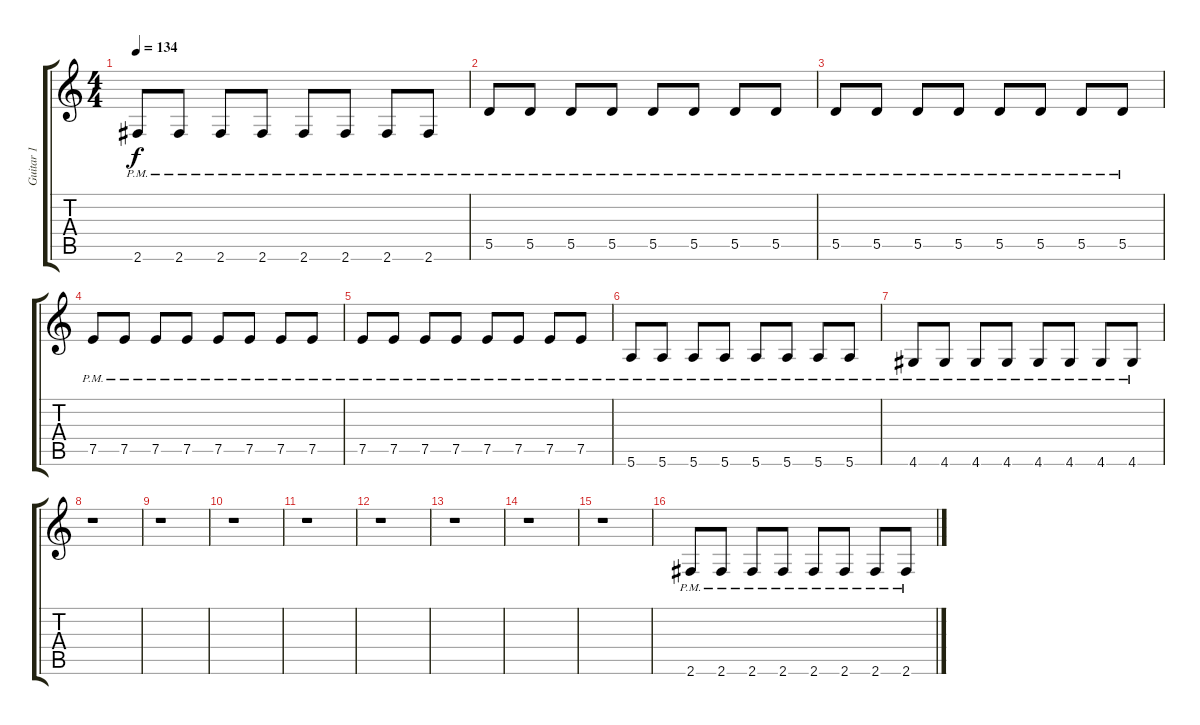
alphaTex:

\track ("Guitar 1" "Guitar 1") {instrument distortionguitar}
\staff {score tabs}
\tuning (E4 B3 G3 D3 A2 E2) {hide}
\ts (4 4)
\tempo 134
\clef g2
\ks c
2.6{pm}.8{dy f} 2.6{pm}.8 2.6{pm}.8 2.6{pm}.8 2.6{pm}.8 2.6{pm}.8 2.6{pm}.8 2.6{pm}.8 |
5.5{pm}.8 5.5{pm}.8 5.5{pm}.8 5.5{pm}.8 5.5{pm}.8 5.5{pm}.8 5.5{pm}.8 5.5{pm}.8 |
5.5{pm}.8 5.5{pm}.8 5.5{pm}.8 5.5{pm}.8 5.5{pm}.8 5.5{pm}.8 5.5{pm}.8 5.5{pm}.8 |
7.5{pm}.8 7.5{pm}.8 7.5{pm}.8 7.5{pm}.8 7.5{pm}.8 7.5{pm}.8 7.5{pm}.8 7.5{pm}.8 |
7.5{pm}.8 7.5{pm}.8 7.5{pm}.8 7.5{pm}.8 7.5{pm}.8 7.5{pm}.8 7.5{pm}.8 7.5{pm}.8 |
5.6{pm}.8 5.6{pm}.8 5.6{pm}.8 5.6{pm}.8 5.6{pm}.8 5.6{pm}.8 5.6{pm}.8 5.6{pm}.8 |
4.6{pm}.8 4.6{pm}.8 4.6{pm}.8 4.6{pm}.8 4.6{pm}.8 4.6{pm}.8 4.6{pm}.8 4.6{pm}.8 |
r.1 |
r.1 |
r.1 |
r.1 |
r.1 |
r.1 |
r.1 |
r.1 |
2.6{pm}.8 2.6{pm}.8 2.6{pm}.8 2.6{pm}.8 2.6{pm}.8 2.6{pm}.8 2.6{pm}.8 2.6{pm}.8
